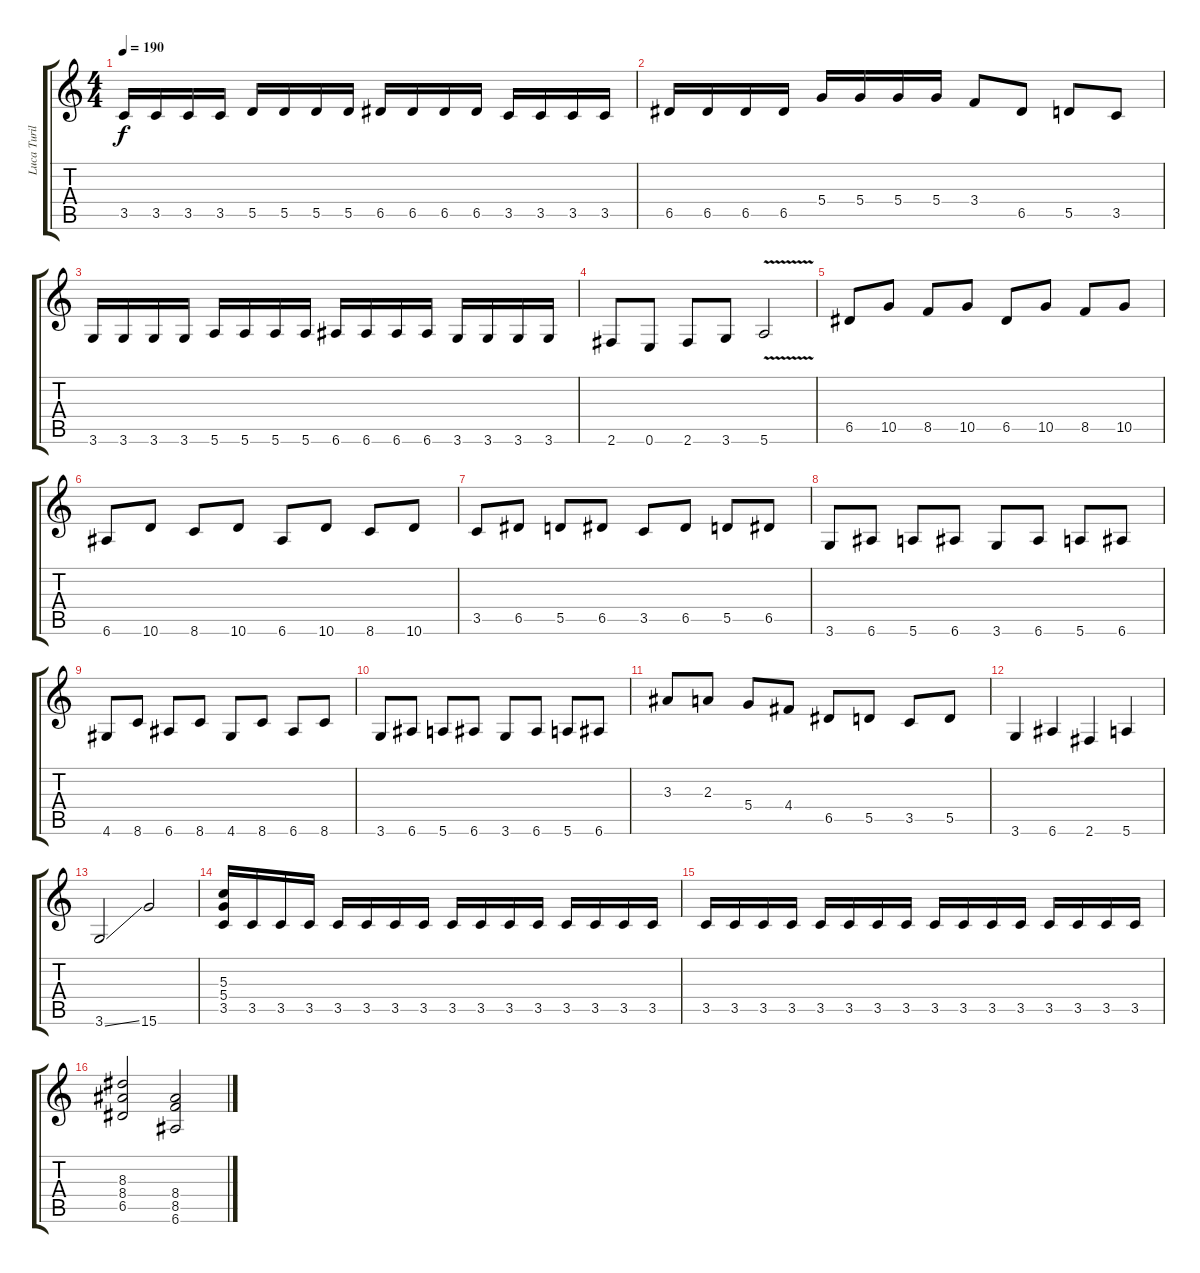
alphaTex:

\track ("Luca Turili" "Luca Turil") {instrument distortionguitar}
\staff {score tabs}
\tuning (E4 B3 G3 D3 A2 E2) {hide}
\ts (4 4)
\tempo 190
\clef g2
\ks c
3.5.16{dy f} 3.5.16 3.5.16 3.5.16 5.5.16 5.5.16 5.5.16 5.5.16 6.5.16 6.5.16 6.5.16 6.5.16 3.5.16 3.5.16 3.5.16 3.5.16 |
6.5.16 6.5.16 6.5.16 6.5.16 5.4.16 5.4.16 5.4.16 5.4.16 3.4.8 6.5.8 5.5.8 3.5.8 |
3.6.16 3.6.16 3.6.16 3.6.16 5.6.16 5.6.16 5.6.16 5.6.16 6.6.16 6.6.16 6.6.16 6.6.16 3.6.16 3.6.16 3.6.16 3.6.16 |
2.6.8 0.6.8 2.6.8 3.6.8 5.6{v}.2 |
6.5.8 10.5.8 8.5.8 10.5.8 6.5.8 10.5.8 8.5.8 10.5.8 |
6.6.8 10.6.8 8.6.8 10.6.8 6.6.8 10.6.8 8.6.8 10.6.8 |
3.5.8 6.5.8 5.5.8 6.5.8 3.5.8 6.5.8 5.5.8 6.5.8 |
3.6.8 6.6.8 5.6.8 6.6.8 3.6.8 6.6.8 5.6.8 6.6.8 |
4.6.8 8.6.8 6.6.8 8.6.8 4.6.8 8.6.8 6.6.8 8.6.8 |
3.6.8 6.6.8 5.6.8 6.6.8 3.6.8 6.6.8 5.6.8 6.6.8 |
3.3.8 2.3.8 5.4.8 4.4.8 6.5.8 5.5.8 3.5.8 5.5.8 |
3.6.4 6.6.4 2.6.4 5.6.4 |
3.6{ss}.2 15.6.2 |
(5.3 5.4 3.5).16 3.5.16 3.5.16 3.5.16 3.5.16 3.5.16 3.5.16 3.5.16 3.5.16 3.5.16 3.5.16 3.5.16 3.5.16 3.5.16 3.5.16 3.5.16 |
3.5.16 3.5.16 3.5.16 3.5.16 3.5.16 3.5.16 3.5.16 3.5.16 3.5.16 3.5.16 3.5.16 3.5.16 3.5.16 3.5.16 3.5.16 3.5.16 |
(8.3 8.4 6.5).2 (8.4 8.5 6.6).2
